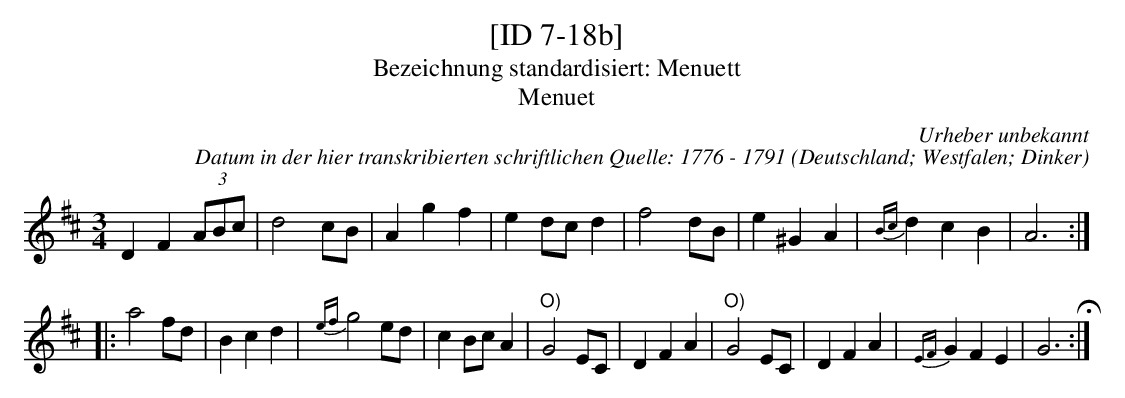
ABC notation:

X:1
T:[ID 7-18b]
T:Bezeichnung standardisiert: Menuett
T:Menuet
C:Urheber unbekannt
C:Datum in der hier transkribierten schriftlichen Quelle: 1776 - 1791
O:Deutschland; Westfalen; Dinker
L:1/8
M:3/4
K:D
D2F2(3ABc | d4cB | A2g2f2 | e2dcd2 | f4dB | e2^G2A2 | {Bc}d2c2B2 | A6 ::
a4fd | B2c2d2 | {ef}g4ed | c2BcA2 | \
"^O)"G4EC | D2F2A2 | \
"^O)"G4EC | D2F2A2 | {EF}G2F2E2 | G6 H:|
